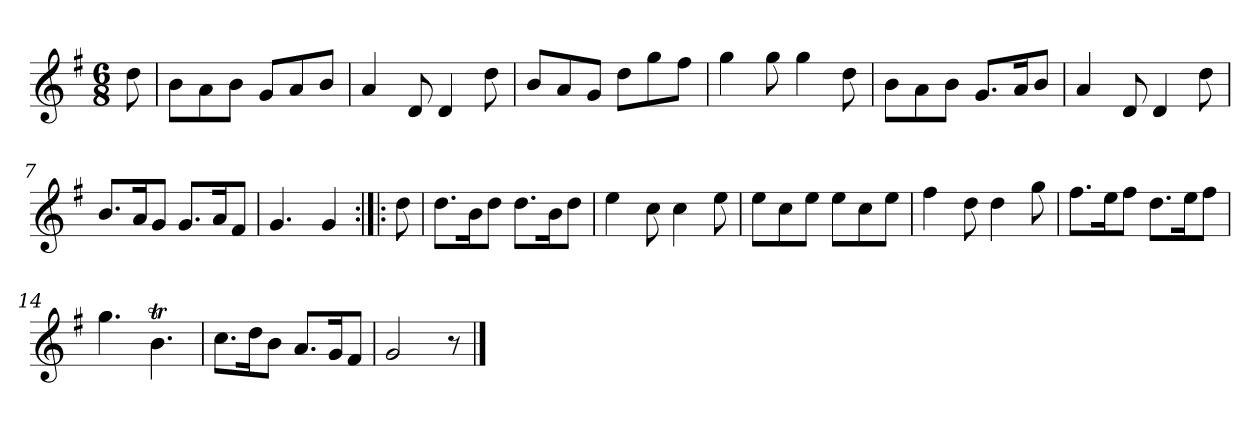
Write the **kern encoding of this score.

**kern
*part1
*staff1
*clefG2
*k[f#]
*G:
*M6/8
*MM120
=
8dd
=1
8b\L
8a\
8b\J
8g/L
8a/
8b/J
=2
4a
8d
4d
8dd
=3
8b/L
8a/
8g/J
8dd\L
8gg\
8ff#\J
=4
4gg
8gg
4gg
8dd
=5
8b\L
8a\
8b\J
8.g/L
16a/K
8b/J
=6
4a
8d
4d
8dd
=7
8.b/L
16a/K
8g/J
8.g/L
16a/K
8f#/J
=8
4.g
4g
=:|!|:
8dd
=9
8.dd\L
16b\K
8dd\J
8.dd\L
16b\K
8dd\J
=10
4ee
8cc
4cc
8ee
=11
8ee\L
8cc\
8ee\J
8ee\L
8cc\
8ee\J
=12
4ff#
8dd
4dd
8gg
=13
8.ff#\L
16ee\K
8ff#\J
8.dd\L
16ee\K
8ff#\J
=14
4.gg
4.bt
=15
8.cc\L
16dd\K
8b\J
8.a/L
16g/K
8f#/J
=16
2g
8r
==
*-
